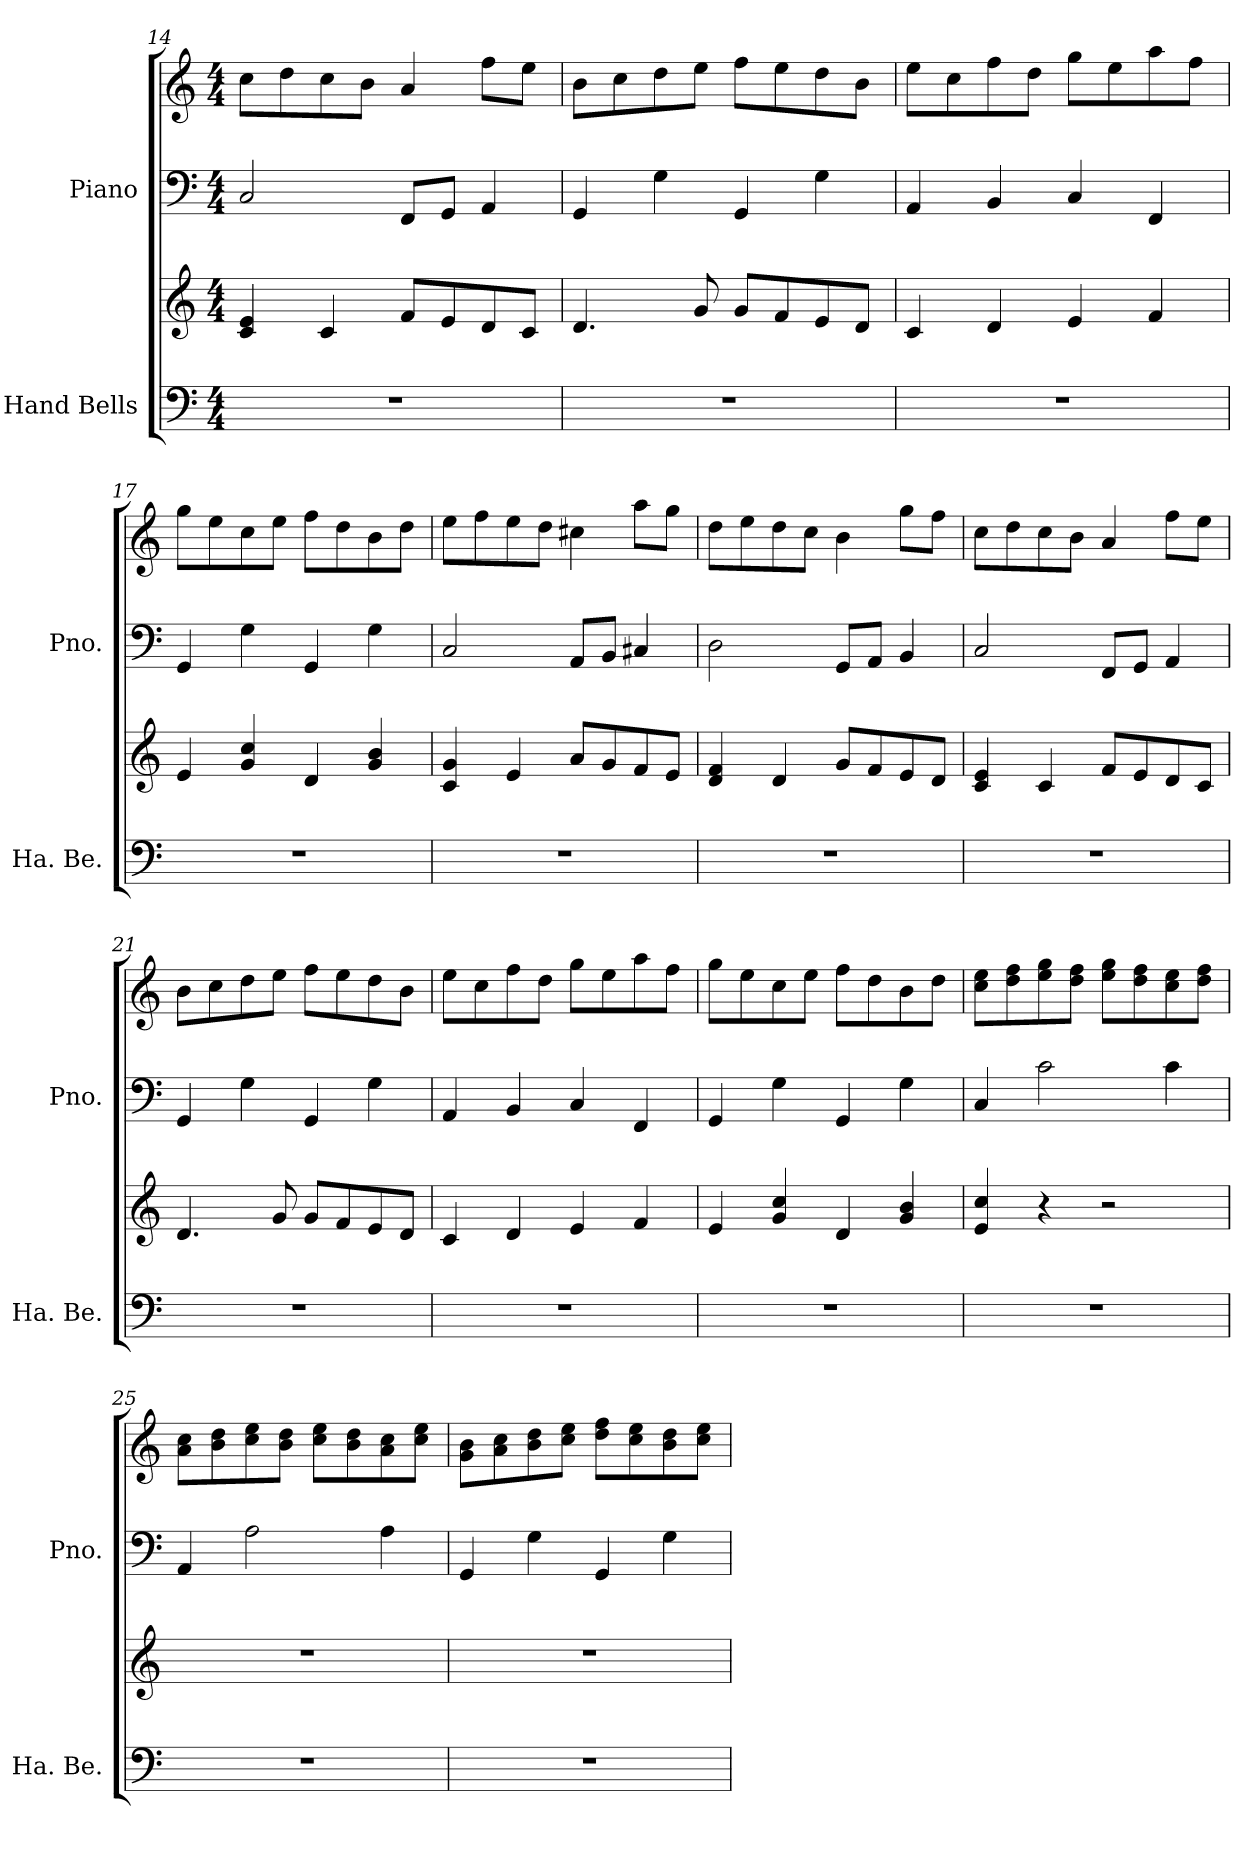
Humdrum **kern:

**kern	**kern	**kern	**kern
*part2	*part2	*part1	*part1
*staff4	*staff3	*staff2	*staff1
*I"Hand Bells	*	*I"Piano	*
*I'Ha. Be.	*	*I'Pno.	*
*clefF4	*clefG2	*clefF4	*clefG2
*ITrd-7c-12	*ITrd-7c-12	*	*
*k[]	*k[]	*k[]	*k[]
*M4/4	*M4/4	*M4/4	*M4/4
=14	=14	=14	=14
1r	4cc/ 4ee/	2C/	8cc\L
.	.	.	8dd\
.	4cc/	.	8cc\
.	.	.	8b\J
.	8ff/L	8FF/L	4a/
.	8ee/	8GG/J	.
.	8dd/	4AA/	8ff\L
.	8cc/J	.	8ee\J
=15	=15	=15	=15
1r	4.dd/	4GG/	8b\L
.	.	.	8cc\
.	.	4G\	8dd\
.	8gg/	.	8ee\J
.	8gg/L	4GG/	8ff\L
.	8ff/	.	8ee\
.	8ee/	4G\	8dd\
.	8dd/J	.	8b\J
!!LO:LB:g=z
=16	=16	=16	=16
1r	4cc/	4AA/	8ee\L
.	.	.	8cc\
.	4dd/	4BB/	8ff\
.	.	.	8dd\J
.	4ee/	4C/	8gg\L
.	.	.	8ee\
.	4ff/	4FF/	8aa\
.	.	.	8ff\J
=17	=17	=17	=17
1r	4ee/	4GG/	8gg\L
.	.	.	8ee\
.	4gg/ 4ccc/	4G\	8cc\
.	.	.	8ee\J
.	4dd/	4GG/	8ff\L
.	.	.	8dd\
.	4gg/ 4bb/	4G\	8b\
.	.	.	8dd\J
=18	=18	=18	=18
1r	4cc/ 4gg/	2C/	8ee\L
.	.	.	8ff\
.	4ee/	.	8ee\
.	.	.	8dd\J
.	8aa/L	8AA/L	4cc#X\
.	8gg/	8BB/J	.
.	8ff/	4C#X/	8aa\L
.	8ee/J	.	8gg\J
=19	=19	=19	=19
1r	4dd/ 4ff/	2D\	8dd\L
.	.	.	8ee\
.	4dd/	.	8dd\
.	.	.	8cc\J
.	8gg/L	8GG/L	4b\
.	8ff/	8AA/J	.
.	8ee/	4BB/	8gg\L
.	8dd/J	.	8ff\J
!!LO:LB:g=z
=20	=20	=20	=20
1r	4cc/ 4ee/	2C/	8cc\L
.	.	.	8dd\
.	4cc/	.	8cc\
.	.	.	8b\J
.	8ff/L	8FF/L	4a/
.	8ee/	8GG/J	.
.	8dd/	4AA/	8ff\L
.	8cc/J	.	8ee\J
=21	=21	=21	=21
1r	4.dd/	4GG/	8b\L
.	.	.	8cc\
.	.	4G\	8dd\
.	8gg/	.	8ee\J
.	8gg/L	4GG/	8ff\L
.	8ff/	.	8ee\
.	8ee/	4G\	8dd\
.	8dd/J	.	8b\J
=22	=22	=22	=22
1r	4cc/	4AA/	8ee\L
.	.	.	8cc\
.	4dd/	4BB/	8ff\
.	.	.	8dd\J
.	4ee/	4C/	8gg\L
.	.	.	8ee\
.	4ff/	4FF/	8aa\
.	.	.	8ff\J
=23	=23	=23	=23
1r	4ee/	4GG/	8gg\L
.	.	.	8ee\
.	4gg/ 4ccc/	4G\	8cc\
.	.	.	8ee\J
.	4dd/	4GG/	8ff\L
.	.	.	8dd\
.	4gg/ 4bb/	4G\	8b\
.	.	.	8dd\J
!!LO:PB:g=z
=24	=24	=24	=24
1r	4ee/ 4ccc/	4C/	8cc\ 8ee\L
.	.	.	8dd\ 8ff\
.	4r	2c\	8ee\ 8gg\
.	.	.	8dd\ 8ff\J
.	2r	.	8ee\ 8gg\L
.	.	.	8dd\ 8ff\
.	.	4c\	8cc\ 8ee\
.	.	.	8dd\ 8ff\J
=25	=25	=25	=25
1r	1r	4AA/	8a\ 8cc\L
.	.	.	8b\ 8dd\
.	.	2A\	8cc\ 8ee\
.	.	.	8b\ 8dd\J
.	.	.	8cc\ 8ee\L
.	.	.	8b\ 8dd\
.	.	4A\	8a\ 8cc\
.	.	.	8cc\ 8ee\J
=26	=26	=26	=26
1r	1r	4GG/	8g\ 8b\L
.	.	.	8a\ 8cc\
.	.	4G\	8b\ 8dd\
.	.	.	8cc\ 8ee\J
.	.	4GG/	8dd\ 8ff\L
.	.	.	8cc\ 8ee\
.	.	4G\	8b\ 8dd\
.	.	.	8cc\ 8ee\J
=	=	=	=
*-	*-	*-	*-
